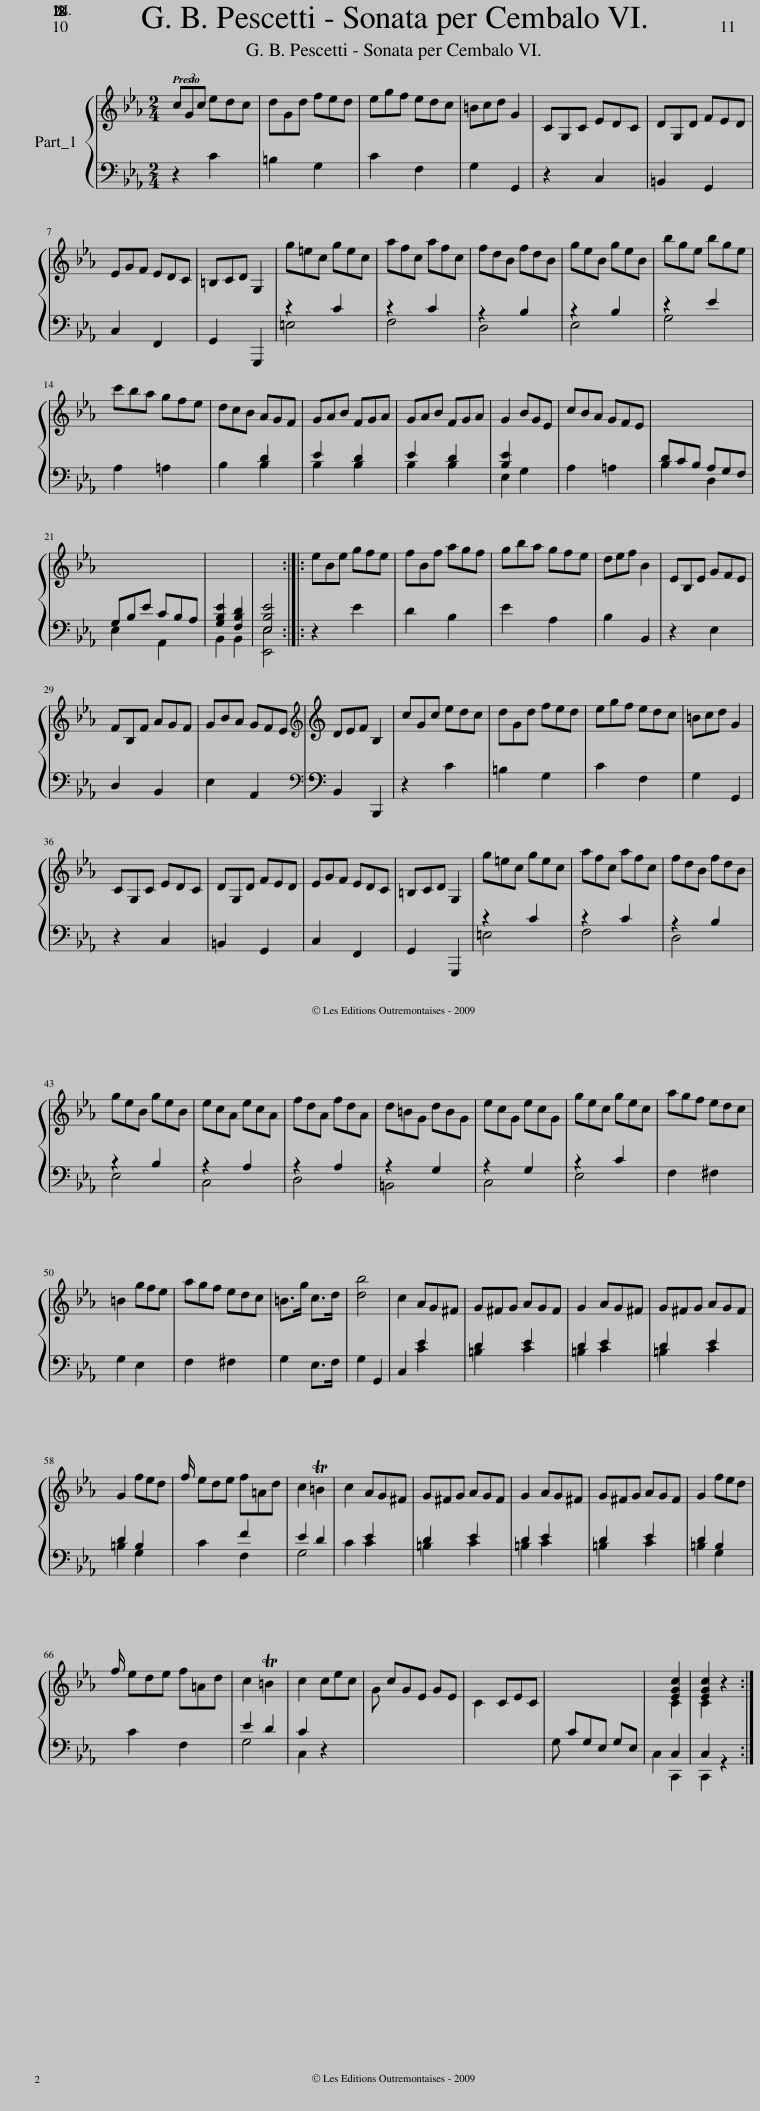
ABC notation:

X:1
%%score { 1 | ( 2 3 4 ) }
L:1/8
Q:1/4=120
M:2/4
I:linebreak $
K:Eb
V:1 treble
V:2 bass
V:3 bass
V:4 bass
V:1
 (3cGc edc | dGd fed | egf edc | =Bcd G2 | CG,C EDC | %5
 DG,D FED |$ EGF EDC | =B,CD G,2 | g=ec gec | afc afc | %10
 fdB fdB | geB geB | bge bge |$ c'ba gfe | dcB AGF | %15
 GAB FGA | GAB FGA | G2 BGE | cBA GFE |[I:staff +1] B,2[I:staff -1] x[I:staff +1] A,G,F, |$ %20
 G,B,E CB,A, | [G,B,E]2 [F,B,D]2 | [E,B,E]4 ::[I:staff -1] eBe gfe | fBf agf | %25
 gba gfe | def B2 | EB,E GFE |$ FB,F AGF | GBA GFE | %30
[K:treble] DEF B,2 | cGc edc | dGd fed | egf edc | =Bcd G2 |$ %35
 CG,C EDC | DG,D FED | EGF EDC | =B,CD G,2 | g=ec gec | %40
 afc afc | fdB fdB |$ geB geB | ecA ecA | fdA fdA | %45
 d=BG dBG | ecG ecG | gec gec | agf edc |$ =B2 gfe | %50
 agf edc | =B>g c>d | b4 | c2 AG^F | G^FG AGF | %55
 G2 AG^F | G^FG AGF |$ G2 fed | f/ ede f=Ad | c2 T=B2 | %60
 c2 AG^F | G^FG AGF | G2 AG^F | G^FG AGF | G2 fed |$ %65
 f/ ede f=Ad | c2 T=B2 | c2 cec | G cGE GE | C2 CEC | %70
[I:staff +1] G, CG,E, G,E, | C,2 C,2 |[I:staff -1] [EGc]2 z2 :| %73
V:2
 z2 C2 x | =B,2 x G,2 x | C2 x F,2 x | G,2 x G,,2 | z2 x C,2 x | %5
 =B,,2 x G,,2 x |$ C,2 x F,,2 x | G,,2 x G,,,2 | z2 x C2 x | z2 x C2 x | %10
 z2 x B,2 x | z2 x B,2 x | z2 x E2 x |$ A,2 x =A,2 x | B,2 x B,2 x | %15
 E2 x B,2 x | E2 x B,2 x | [B,E]2 G,2 x | A,2 x =A,2 x | [B,D]CB, D,2 x |$ %20
 E,2 x A,,2 x | B,,2 B,,2 | [E,,E,]4 :: z2 x E2 x | D2 x B,2 x | %25
 E2 x A,2 x | B,2 x B,,2 | z2 x E,2 x |$ D,2 x B,,2 x | E,2 x A,,2 x | %30
[K:bass] B,,2 x B,,,2 | z2 x C2 x | =B,2 x G,2 x | C2 x F,2 x | G,2 x G,,2 |$ %35
 z2 x C,2 x | =B,,2 x G,,2 x | C,2 x F,,2 x | G,,2 x G,,,2 | z2 x C2 x | %40
 z2 x C2 x | z2 x B,2 x |$ z2 x B,2 x | z2 x A,2 x | z2 x A,2 x | %45
 z2 x G,2 x | z2 x G,2 x | z2 x C2 x | F,2 x ^F,2 x |$ G,2 E,2 x | %50
 F,2 x ^F,2 x | G,2 E,>F, |[I:staff -1] d4 |[I:staff +1] C,2 E2 x | D2 x E2 x | %55
 D2 E2 x | D2 x E2 x |$ D2 =B,2 x | x/ C2 x F2 x | E2 D2 | %60
 C2 E2 x | D2 x E2 x | D2 E2 x | D2 x E2 x | D2 =B,2 x |$ %65
 x/ C2 x F,2 x | E2 D2 | C2 z2 x | x6 | x5 | %70
 x6 | x2[I:staff -1] [EGc]2 | C2[I:staff +1] x2 :| %73
V:3
 x5 | x6 | x6 | x5 | x6 | %5
 x6 |$ x6 | x5 | =E,4 x2 | F,4 x2 | %10
 D,4 x2 | E,4 x2 | G,4 x2 |$ x6 | x3 [B,D]2 x | %15
 B,2 x [B,D]2 x | B,2 x [B,D]2 x | E,2 x3 | x6 | x6 |$ %20
 x6 | x4 | x4 :: x6 | x6 | %25
 x6 | x5 | x6 |$ x6 | x6 | %30
[K:bass] x5 | x6 | x6 | x6 | x5 |$ %35
 x6 | x6 | x6 | x5 | =E,4 x2 | %40
 F,4 x2 | D,4 x2 |$ E,4 x2 | C,4 x2 | D,4 x2 | %45
 =B,,4 x2 | C,4 x2 | E,4 x2 | x6 |$ x5 | %50
 x6 | x4 | G,2 G,,2 | x2 C2 x | =B,2 x C2 x | %55
 =B,2 C2 x | =B,2 x C2 x |$ =B,2 G,2 x | x7/2 F,2 x | G,4 | %60
 x2 C2 x | =B,2 x C2 x | =B,2 C2 x | =B,2 x C2 x | =B,2 G,2 x |$ %65
 x13/2 | G,4 | C,2 x3 | x6 | x5 | %70
 x6 | x2[I:staff -1] C2 |[I:staff +1] C,2 z2 :| %73
V:4
 x5 | x6 | x6 | x5 | x6 | %5
 x6 |$ x6 | x5 | x6 | x6 | %10
 x6 | x6 | x6 |$ x6 | x6 | %15
 x6 | x6 | x5 | x6 | x6 |$ %20
 x6 | x4 | x4 :: x6 | x6 | %25
 x6 | x5 | x6 |$ x6 | x6 | %30
[K:bass] x5 | x6 | x6 | x6 | x5 |$ %35
 x6 | x6 | x6 | x5 | x6 | %40
 x6 | x6 |$ x6 | x6 | x6 | %45
 x6 | x6 | x6 | x6 |$ x5 | %50
 x6 | x4 | x4 | x5 | x6 | %55
 x5 | x6 |$ x5 | x13/2 | x4 | %60
 x5 | x6 | x5 | x6 | x5 |$ %65
 x13/2 | x4 | x5 | x6 | x5 | %70
 x6 | x2 C,,2 | C,,2 x2 :| %73
